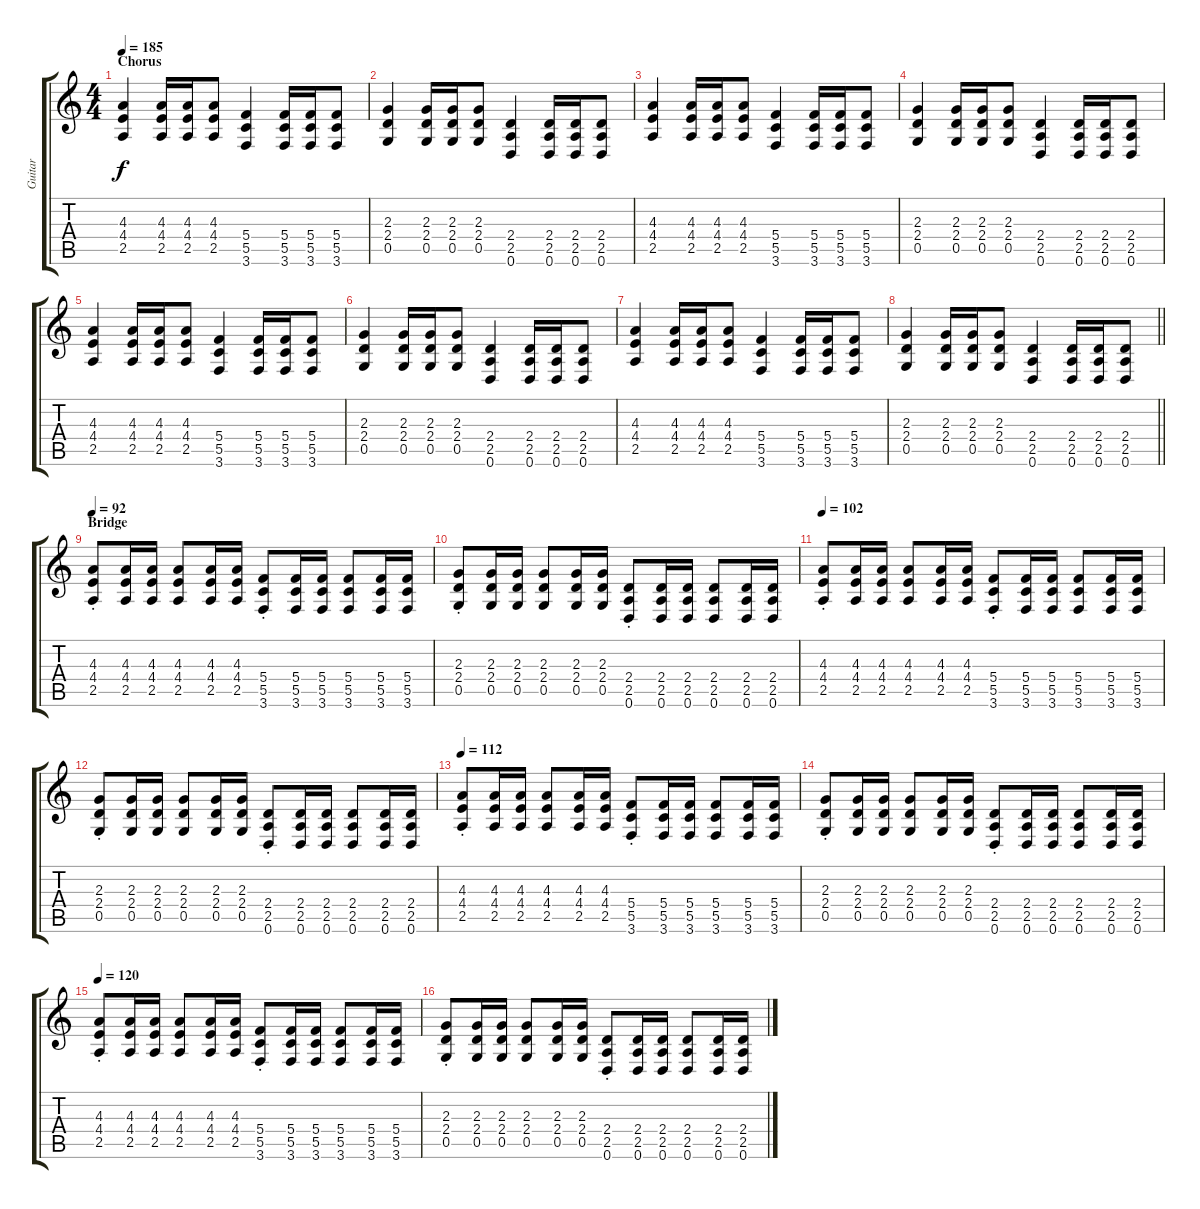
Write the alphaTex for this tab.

\track ("Guitar" "Guitar") {solo instrument distortionguitar}
\staff {score tabs}
\tuning (D4 A3 F3 C3 G2 D2) {hide}
\ts (4 4)
\section ("" "Chorus")
\tempo 185
\clef g2
\ks c
(4.3 4.4 2.5).4{dy f} (4.3 4.4 2.5).16 (4.3 4.4 2.5).16 (4.3 4.4 2.5).8 (5.4 5.5 3.6).4 (5.4 5.5 3.6).16 (5.4 5.5 3.6).16 (5.4 5.5 3.6).8 |
(2.3 2.4 0.5).4 (2.3 2.4 0.5).16 (2.3 2.4 0.5).16 (2.3 2.4 0.5).8 (2.4 2.5 0.6).4 (2.4 2.5 0.6).16 (2.4 2.5 0.6).16 (2.4 2.5 0.6).8 |
(4.3 4.4 2.5).4 (4.3 4.4 2.5).16 (4.3 4.4 2.5).16 (4.3 4.4 2.5).8 (5.4 5.5 3.6).4 (5.4 5.5 3.6).16 (5.4 5.5 3.6).16 (5.4 5.5 3.6).8 |
(2.3 2.4 0.5).4 (2.3 2.4 0.5).16 (2.3 2.4 0.5).16 (2.3 2.4 0.5).8 (2.4 2.5 0.6).4 (2.4 2.5 0.6).16 (2.4 2.5 0.6).16 (2.4 2.5 0.6).8 |
(4.3 4.4 2.5).4 (4.3 4.4 2.5).16 (4.3 4.4 2.5).16 (4.3 4.4 2.5).8 (5.4 5.5 3.6).4 (5.4 5.5 3.6).16 (5.4 5.5 3.6).16 (5.4 5.5 3.6).8 |
(2.3 2.4 0.5).4 (2.3 2.4 0.5).16 (2.3 2.4 0.5).16 (2.3 2.4 0.5).8 (2.4 2.5 0.6).4 (2.4 2.5 0.6).16 (2.4 2.5 0.6).16 (2.4 2.5 0.6).8 |
(4.3 4.4 2.5).4 (4.3 4.4 2.5).16 (4.3 4.4 2.5).16 (4.3 4.4 2.5).8 (5.4 5.5 3.6).4 (5.4 5.5 3.6).16 (5.4 5.5 3.6).16 (5.4 5.5 3.6).8 |
\barLineRight lightlight
(2.3 2.4 0.5).4 (2.3 2.4 0.5).16 (2.3 2.4 0.5).16 (2.3 2.4 0.5).8 (2.4 2.5 0.6).4 (2.4 2.5 0.6).16 (2.4 2.5 0.6).16 (2.4 2.5 0.6).8 |
\section ("" "Bridge")
\tempo 92
(4.3{st} 4.4{st} 2.5{st}).8 (4.3 4.4 2.5).16 (4.3 4.4 2.5).16 (4.3 4.4 2.5).8 (4.3 4.4 2.5).16 (4.3 4.4 2.5).16 (5.4{st} 5.5{st} 3.6{st}).8 (5.4 5.5 3.6).16 (5.4 5.5 3.6).16 (5.4 5.5 3.6).8 (5.4 5.5 3.6).16 (5.4 5.5 3.6).16 |
(2.3{st} 2.4{st} 0.5{st}).8 (2.3 2.4 0.5).16 (2.3 2.4 0.5).16 (2.3 2.4 0.5).8 (2.3 2.4 0.5).16 (2.3 2.4 0.5).16 (2.4{st} 2.5{st} 0.6{st}).8 (2.4 2.5 0.6).16 (2.4 2.5 0.6).16 (2.4 2.5 0.6).8 (2.4 2.5 0.6).16 (2.4 2.5 0.6).16 |
\tempo 102
(4.3{st} 4.4{st} 2.5{st}).8 (4.3 4.4 2.5).16 (4.3 4.4 2.5).16 (4.3 4.4 2.5).8 (4.3 4.4 2.5).16 (4.3 4.4 2.5).16 (5.4{st} 5.5{st} 3.6{st}).8 (5.4 5.5 3.6).16 (5.4 5.5 3.6).16 (5.4 5.5 3.6).8 (5.4 5.5 3.6).16 (5.4 5.5 3.6).16 |
(2.3{st} 2.4{st} 0.5{st}).8 (2.3 2.4 0.5).16 (2.3 2.4 0.5).16 (2.3 2.4 0.5).8 (2.3 2.4 0.5).16 (2.3 2.4 0.5).16 (2.4{st} 2.5{st} 0.6{st}).8 (2.4 2.5 0.6).16 (2.4 2.5 0.6).16 (2.4 2.5 0.6).8 (2.4 2.5 0.6).16 (2.4 2.5 0.6).16 |
\tempo 112
(4.3{st} 4.4{st} 2.5{st}).8 (4.3 4.4 2.5).16 (4.3 4.4 2.5).16 (4.3 4.4 2.5).8 (4.3 4.4 2.5).16 (4.3 4.4 2.5).16 (5.4{st} 5.5{st} 3.6{st}).8 (5.4 5.5 3.6).16 (5.4 5.5 3.6).16 (5.4 5.5 3.6).8 (5.4 5.5 3.6).16 (5.4 5.5 3.6).16 |
(2.3{st} 2.4{st} 0.5{st}).8 (2.3 2.4 0.5).16 (2.3 2.4 0.5).16 (2.3 2.4 0.5).8 (2.3 2.4 0.5).16 (2.3 2.4 0.5).16 (2.4{st} 2.5{st} 0.6{st}).8 (2.4 2.5 0.6).16 (2.4 2.5 0.6).16 (2.4 2.5 0.6).8 (2.4 2.5 0.6).16 (2.4 2.5 0.6).16 |
\tempo 120
(4.3{st} 4.4{st} 2.5{st}).8 (4.3 4.4 2.5).16 (4.3 4.4 2.5).16 (4.3 4.4 2.5).8 (4.3 4.4 2.5).16 (4.3 4.4 2.5).16 (5.4{st} 5.5{st} 3.6{st}).8 (5.4 5.5 3.6).16 (5.4 5.5 3.6).16 (5.4 5.5 3.6).8 (5.4 5.5 3.6).16 (5.4 5.5 3.6).16 |
(2.3{st} 2.4{st} 0.5{st}).8 (2.3 2.4 0.5).16 (2.3 2.4 0.5).16 (2.3 2.4 0.5).8 (2.3 2.4 0.5).16 (2.3 2.4 0.5).16 (2.4{st} 2.5{st} 0.6{st}).8 (2.4 2.5 0.6).16 (2.4 2.5 0.6).16 (2.4 2.5 0.6).8 (2.4 2.5 0.6).16 (2.4 2.5 0.6).16
